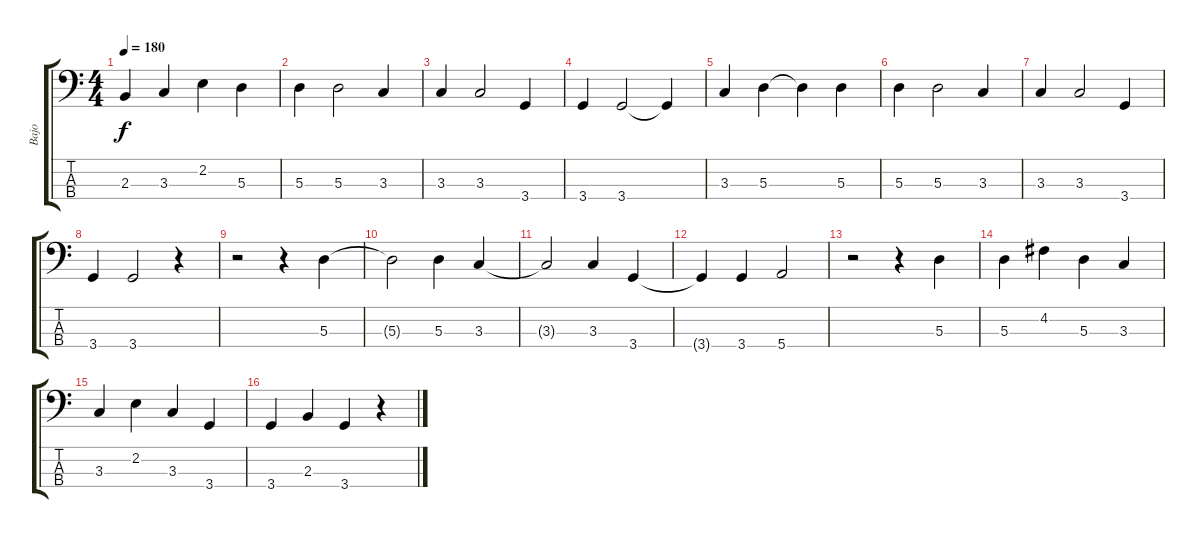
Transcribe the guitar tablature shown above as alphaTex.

\track ("Bajo" "Bajo") {instrument electricbassfinger}
\staff {score tabs}
\tuning (G2 D2 A1 E1) {hide}
\ts (4 4)
\tempo 180
\clef f4
\ks c
2.3.4{dy f} 3.3.4 2.2.4 5.3.4 |
5.3.4 5.3.2 3.3.4 |
3.3.4 3.3.2 3.4.4 |
3.4.4 3.4.2 3.4{t}.4 |
3.3.4 5.3.4 5.3{t}.4 5.3.4 |
5.3.4 5.3.2 3.3.4 |
3.3.4 3.3.2 3.4.4 |
3.4.4 3.4.2 r.4 |
r.2 r.4 5.3.4 |
5.3{t}.2 5.3.4 3.3.4 |
3.3{t}.2 3.3.4 3.4.4 |
3.4{t}.4 3.4.4 5.4.2 |
r.2 r.4 5.3.4 |
5.3.4 4.2.4 5.3.4 3.3.4 |
3.3.4 2.2.4 3.3.4 3.4.4 |
3.4.4 2.3.4 3.4.4 r.4
